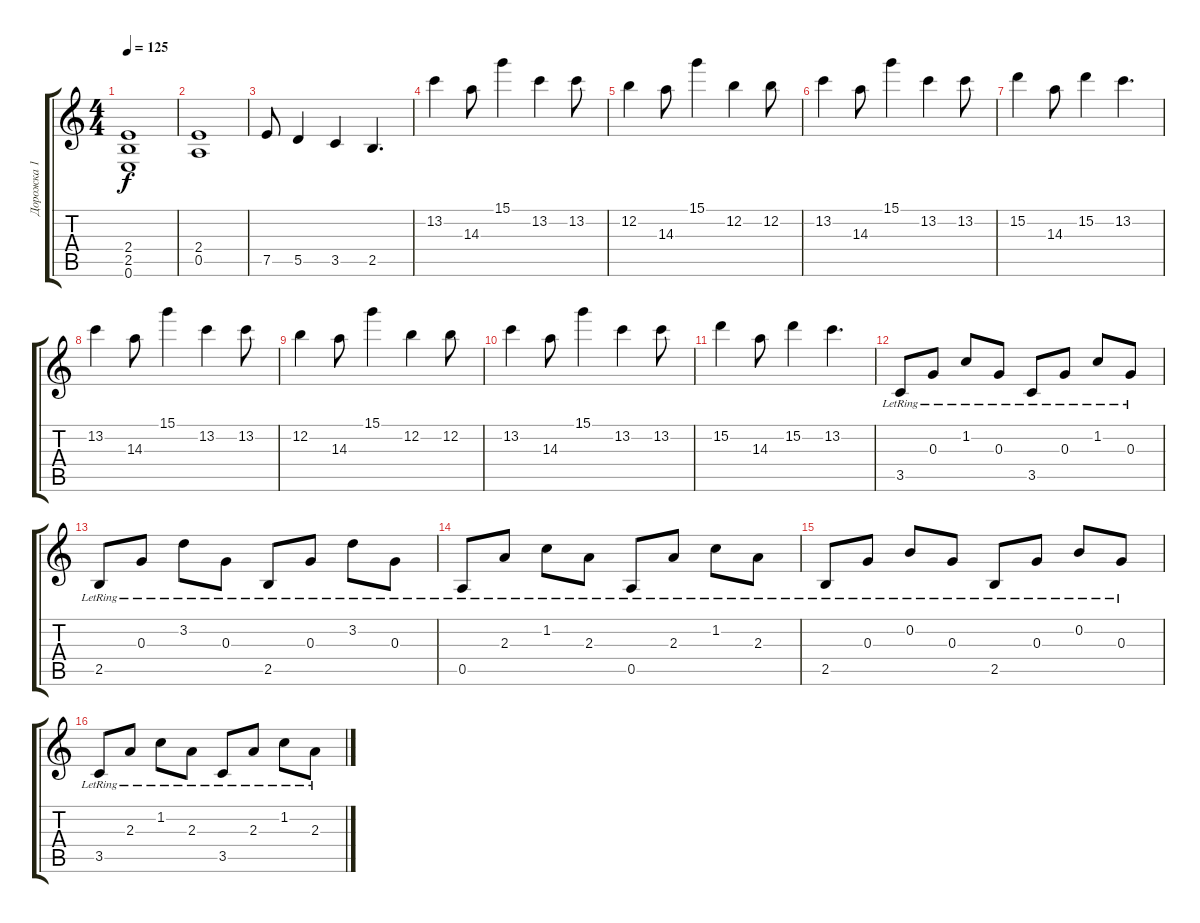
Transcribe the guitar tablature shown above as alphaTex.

\track ("Дорожка 1" "Дорожка 1") {instrument acousticguitarsteel}
\staff {score tabs}
\tuning (E4 B3 G3 D3 A2 E2) {hide}
\ts (4 4)
\tempo 125
\clef g2
\ks c
(2.4 2.5 0.6).1{dy f} |
(2.4 0.5).1 |
7.5.8 5.5.4 3.5.4 2.5.4{d} |
13.2.4 14.3.8 15.1.4 13.2.4 13.2.8 |
12.2.4 14.3.8 15.1.4 12.2.4 12.2.8 |
13.2.4 14.3.8 15.1.4 13.2.4 13.2.8 |
15.2.4 14.3.8 15.2.4 13.2.4{d} |
13.2.4 14.3.8 15.1.4 13.2.4 13.2.8 |
12.2.4 14.3.8 15.1.4 12.2.4 12.2.8 |
13.2.4 14.3.8 15.1.4 13.2.4 13.2.8 |
15.2.4 14.3.8 15.2.4 13.2.4{d} |
3.5{lr}.8 0.3{lr}.8 1.2{lr}.8 0.3{lr}.8 3.5{lr}.8 0.3{lr}.8 1.2{lr}.8 0.3{lr}.8 |
2.5{lr}.8 0.3{lr}.8 3.2{lr}.8 0.3{lr}.8 2.5{lr}.8 0.3{lr}.8 3.2{lr}.8 0.3{lr}.8 |
0.5{lr}.8 2.3{lr}.8 1.2{lr}.8 2.3{lr}.8 0.5{lr}.8 2.3{lr}.8 1.2{lr}.8 2.3{lr}.8 |
2.5{lr}.8 0.3{lr}.8 0.2{lr}.8 0.3{lr}.8 2.5{lr}.8 0.3{lr}.8 0.2{lr}.8 0.3{lr}.8 |
3.5{lr}.8 2.3{lr}.8 1.2{lr}.8 2.3{lr}.8 3.5{lr}.8 2.3{lr}.8 1.2{lr}.8 2.3{lr}.8
